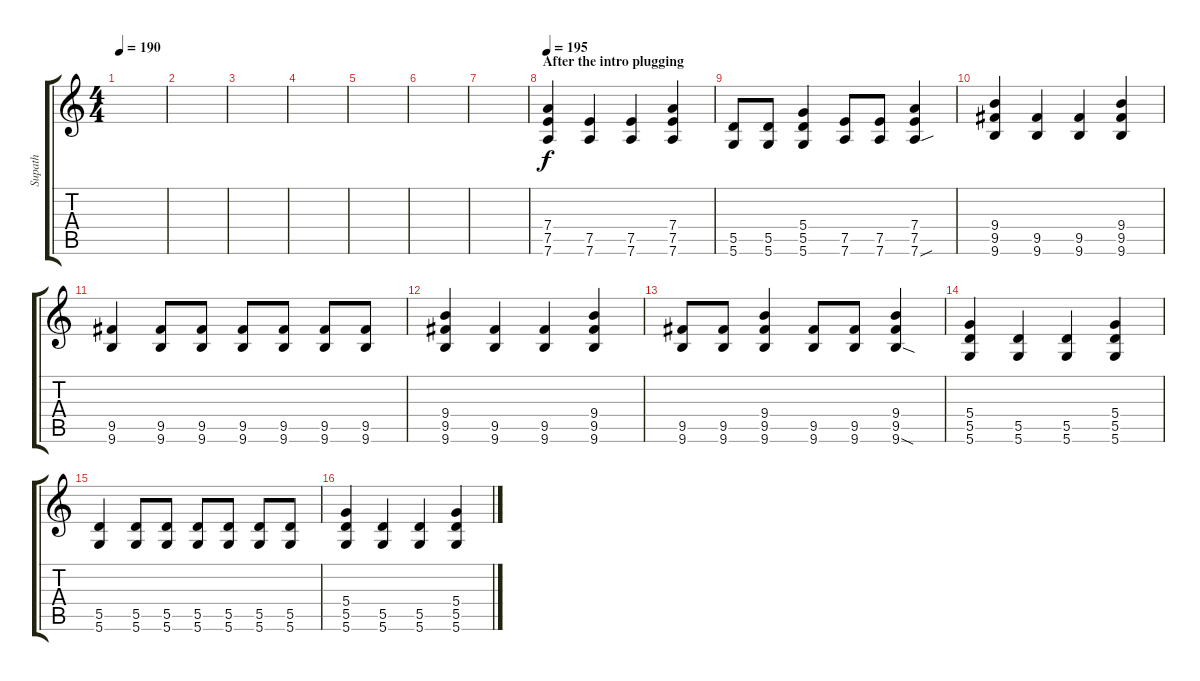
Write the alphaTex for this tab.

\track ("Supath" "Supath") {instrument overdrivenguitar}
\staff {score tabs}
\tuning (E4 B3 G3 D3 A2 D2) {hide}
\ts (4 4)
\tempo 190
\clef g2
\ks c
|
|
|
|
|
|
|
\section ("" "After the intro plugging")
\tempo 195
(7.4 7.5 7.6).4 (7.5 7.6).4 (7.5 7.6).4 (7.4 7.5 7.6).4 |
(5.5 5.6).8 (5.5 5.6).8 (5.4 5.5 5.6).4 (7.5 7.6).8 (7.5 7.6).8 (7.4 7.5 7.6{sou}).4 |
(9.4 9.5 9.6).4 (9.5 9.6).4 (9.5 9.6).4 (9.4 9.5 9.6).4 |
(9.5 9.6).4 (9.5 9.6).8 (9.5 9.6).8 (9.5 9.6).8 (9.5 9.6).8 (9.5 9.6).8 (9.5 9.6).8 |
(9.4 9.5 9.6).4 (9.5 9.6).4 (9.5 9.6).4 (9.4 9.5 9.6).4 |
(9.5 9.6).8 (9.5 9.6).8 (9.4 9.5 9.6).4 (9.5 9.6).8 (9.5 9.6).8 (9.4 9.5 9.6{sod}).4 |
(5.4 5.5 5.6).4 (5.5 5.6).4 (5.5 5.6).4 (5.4 5.5 5.6).4 |
(5.5 5.6).4 (5.5 5.6).8 (5.5 5.6).8 (5.5 5.6).8 (5.5 5.6).8 (5.5 5.6).8 (5.5 5.6).8 |
(5.4 5.5 5.6).4 (5.5 5.6).4 (5.5 5.6).4 (5.4 5.5 5.6).4
